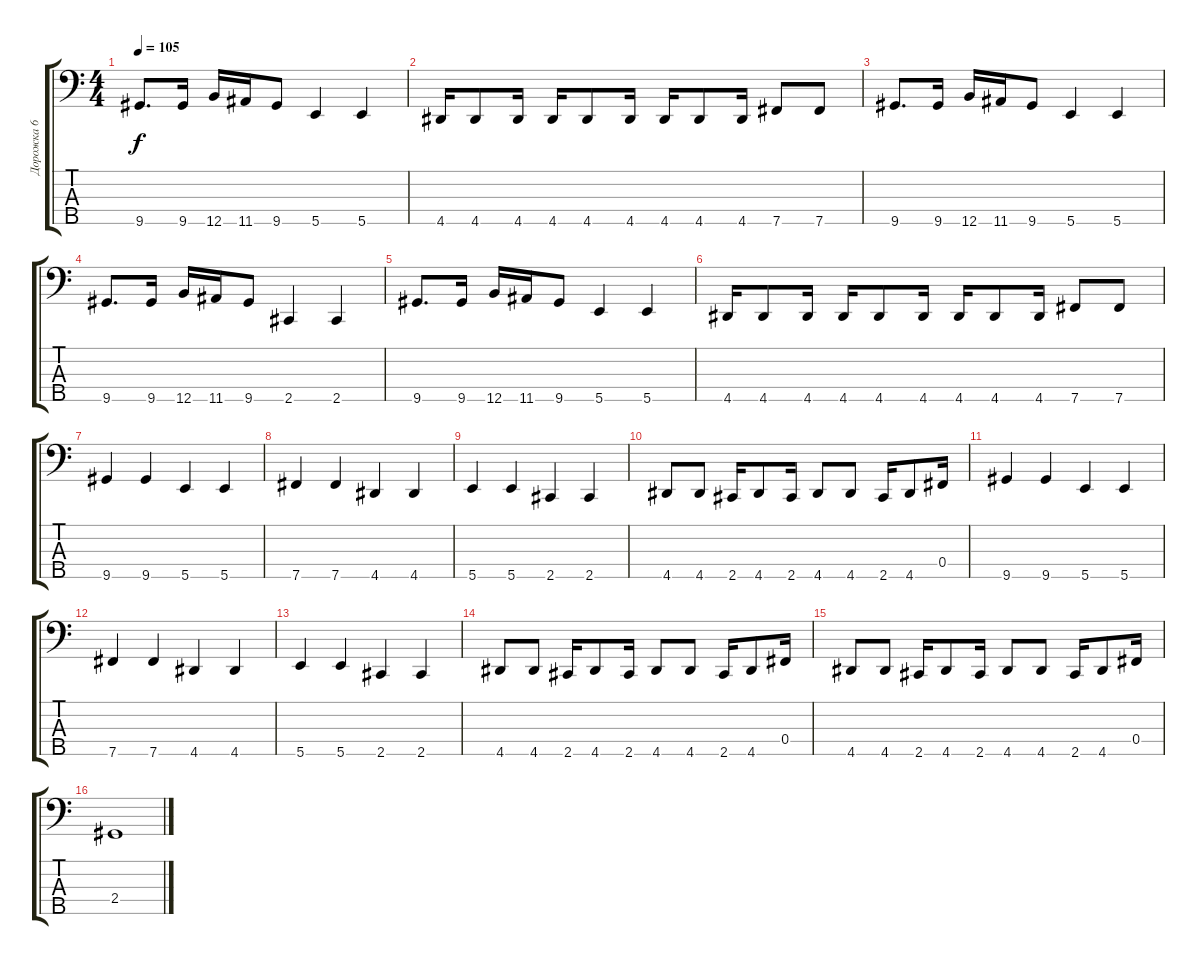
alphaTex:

\track ("Дорожка 6" "Дорожка 6") {instrument electricbassfinger}
\staff {score tabs}
\tuning (A2 E2 B1 Gb1 B0) {hide}
\ts (4 4)
\tempo 105
\clef f4
\ks c
9.5.8{d dy f} 9.5.16 12.5.16 11.5.16 9.5.8 5.5.4 5.5.4 |
4.5.16 4.5.8 4.5.16 4.5.16 4.5.8 4.5.16 4.5.16 4.5.8 4.5.16 7.5.8 7.5.8 |
9.5.8{d} 9.5.16 12.5.16 11.5.16 9.5.8 5.5.4 5.5.4 |
9.5.8{d} 9.5.16 12.5.16 11.5.16 9.5.8 2.5.4 2.5.4 |
9.5.8{d} 9.5.16 12.5.16 11.5.16 9.5.8 5.5.4 5.5.4 |
4.5.16 4.5.8 4.5.16 4.5.16 4.5.8 4.5.16 4.5.16 4.5.8 4.5.16 7.5.8 7.5.8 |
9.5.4 9.5.4 5.5.4 5.5.4 |
7.5.4 7.5.4 4.5.4 4.5.4 |
5.5.4 5.5.4 2.5.4 2.5.4 |
4.5.8 4.5.8 2.5.16 4.5.8 2.5.16 4.5.8 4.5.8 2.5.16 4.5.8 0.4.16 |
9.5.4 9.5.4 5.5.4 5.5.4 |
7.5.4 7.5.4 4.5.4 4.5.4 |
5.5.4 5.5.4 2.5.4 2.5.4 |
4.5.8 4.5.8 2.5.16 4.5.8 2.5.16 4.5.8 4.5.8 2.5.16 4.5.8 0.4.16 |
4.5.8 4.5.8 2.5.16 4.5.8 2.5.16 4.5.8 4.5.8 2.5.16 4.5.8 0.4.16 |
2.4.1
